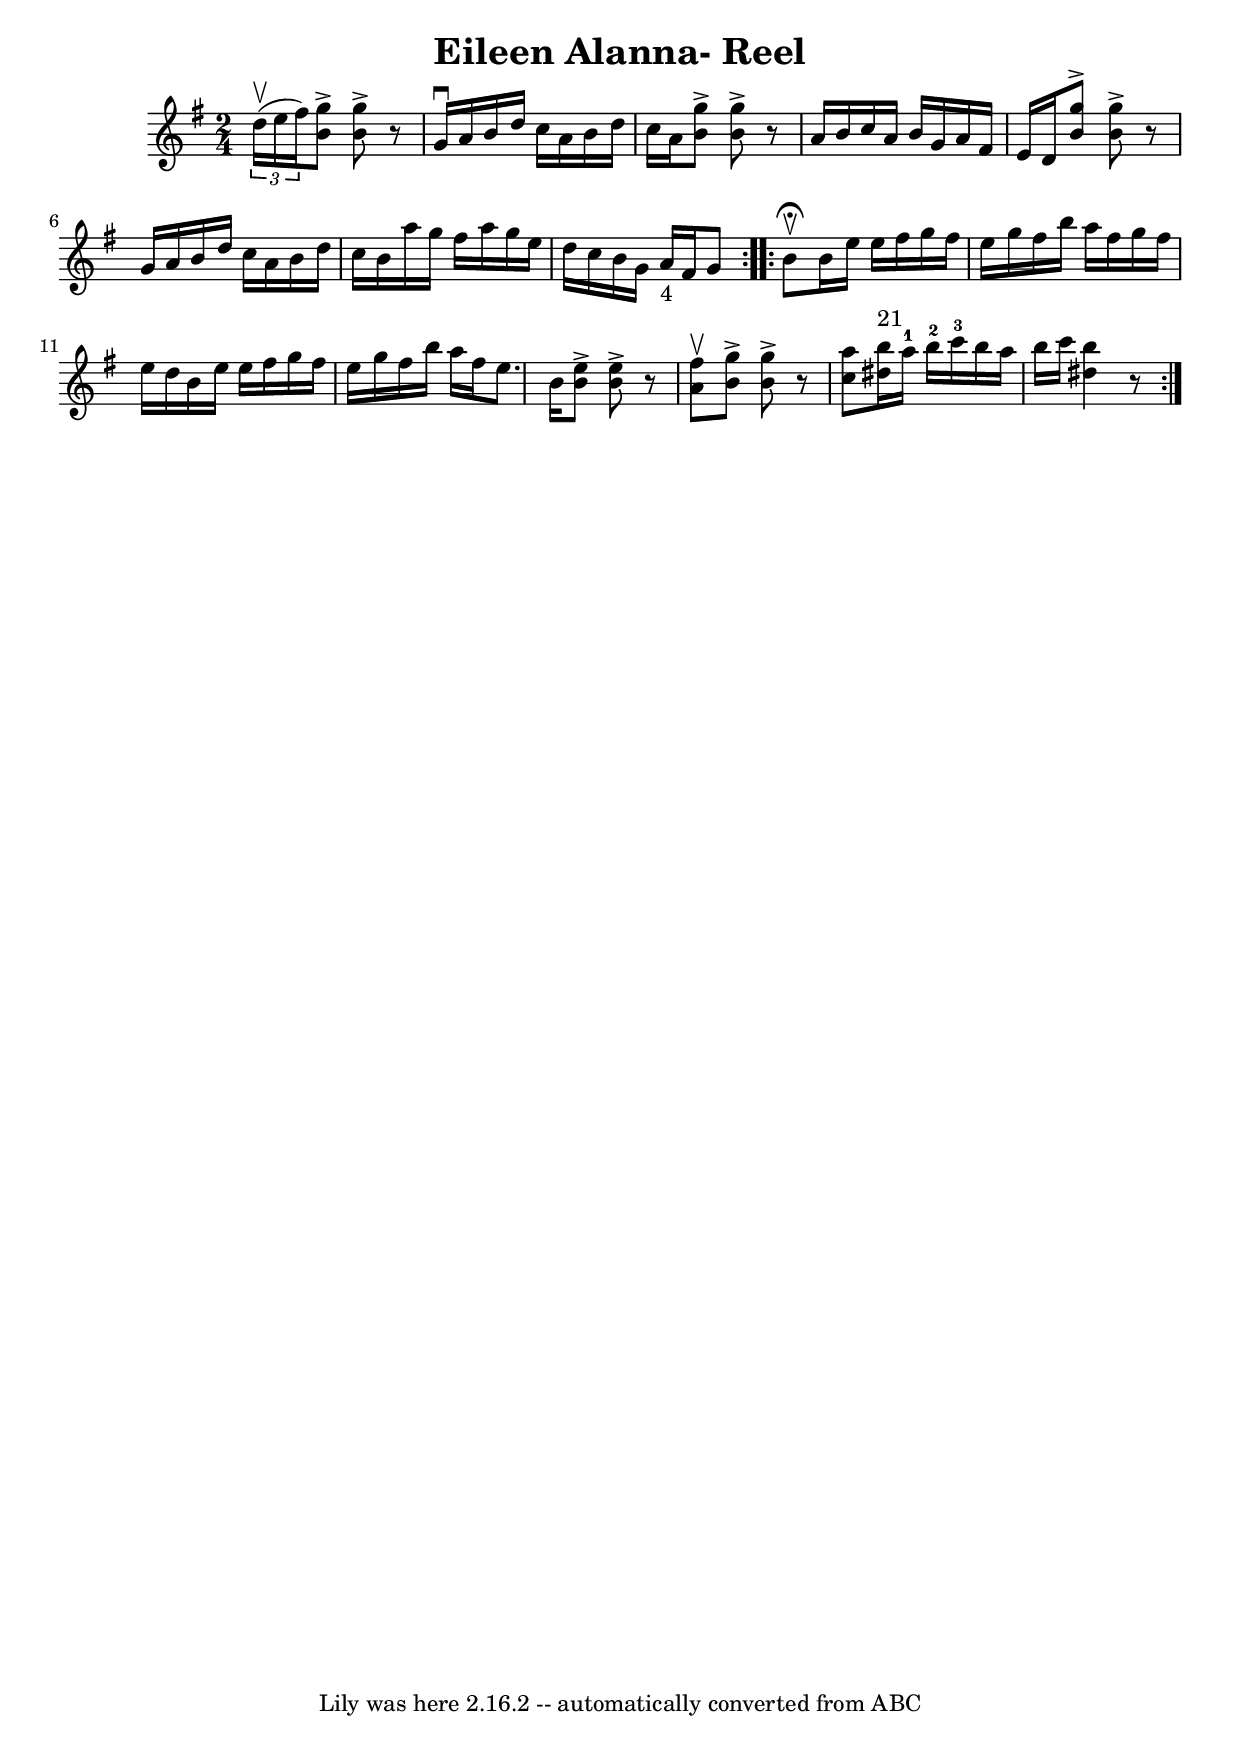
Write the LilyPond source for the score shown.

\version "2.16.2"
\include "Mammoth.ily"
\header {
  %% book = "Ryan's Mammoth Collection"
 crossRefNumber = "1"
 footnotes = "\\\\157"
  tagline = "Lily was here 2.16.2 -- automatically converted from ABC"
  title = "Eileen Alanna- Reel"

}
voicedefault =  {



  \repeat volta 2 {

    \time 2/4 
    \key g \major
    \times 2/3 { d''16^\upbow(e''16 fs''16) 
 	       }  |
    << b'8^\accent g''8   >> << b'8^\accent g''8   >>   r8 g'16^\downbow a'16     |
 b'16 d''16 c''16 a'16 b'16 d''16 c''16 a'16     |
    << b'8^\accent g''8   >> << b'8  				^\accent g''8   >>   r8 a'16 b'16     |
 c''16 a'16 b'16 g'16 a'16 fs'16 e'16 d'16     |
    << b'8^\accent g''8       >> << b'8^\accent g''8   >>   r8 g'16 a'16     |
 b'16 d''16 c''16 a'16 b'16 d''16 c''16 b'16     |
 a''16 g''16 fs''16 a''16 g''16 e''16 d''16 c''16     |
    
 b'16 g'16 a'16_"4" fs'16 g'8    
  } 
  \repeat volta 2 { b'8^\fermata^\upbow  |
 b'16 e''16 e''16 fs''16 g''16 fs''16 e''16 g''16     |
 fs''16 b''16 a''16 fs''16 g''16 fs''16 e''16 d''16     |
 b'16 e''16 e''16 fs''16 g''16 fs''16 e''16 g''16     |
 fs''16 b''16 a''16 fs''16 e''8. b'16     |
    << b'8^\accent e''8   >>      << b'8^\accent e''8   >>   r8   << a'8^\upbow fs''8   >>    |
    
    << b'8^\accent g''8   >> << b'8^\accent g''8   >>   r8 << c''8     							 a''8   >>    |
    << ds''16^"21" b''16   >> a''16-1 b''16-2 c'''16-3 b''16 a''16 b''16 c'''16    |
    << ds''4  
 b''4   >>   r8     
  }   

}

\score{
  <<

    \context Staff="default"
    {
      \voicedefault 
      
    }

  >>
  \layout {
    
  }
  \midi {
  }

}
